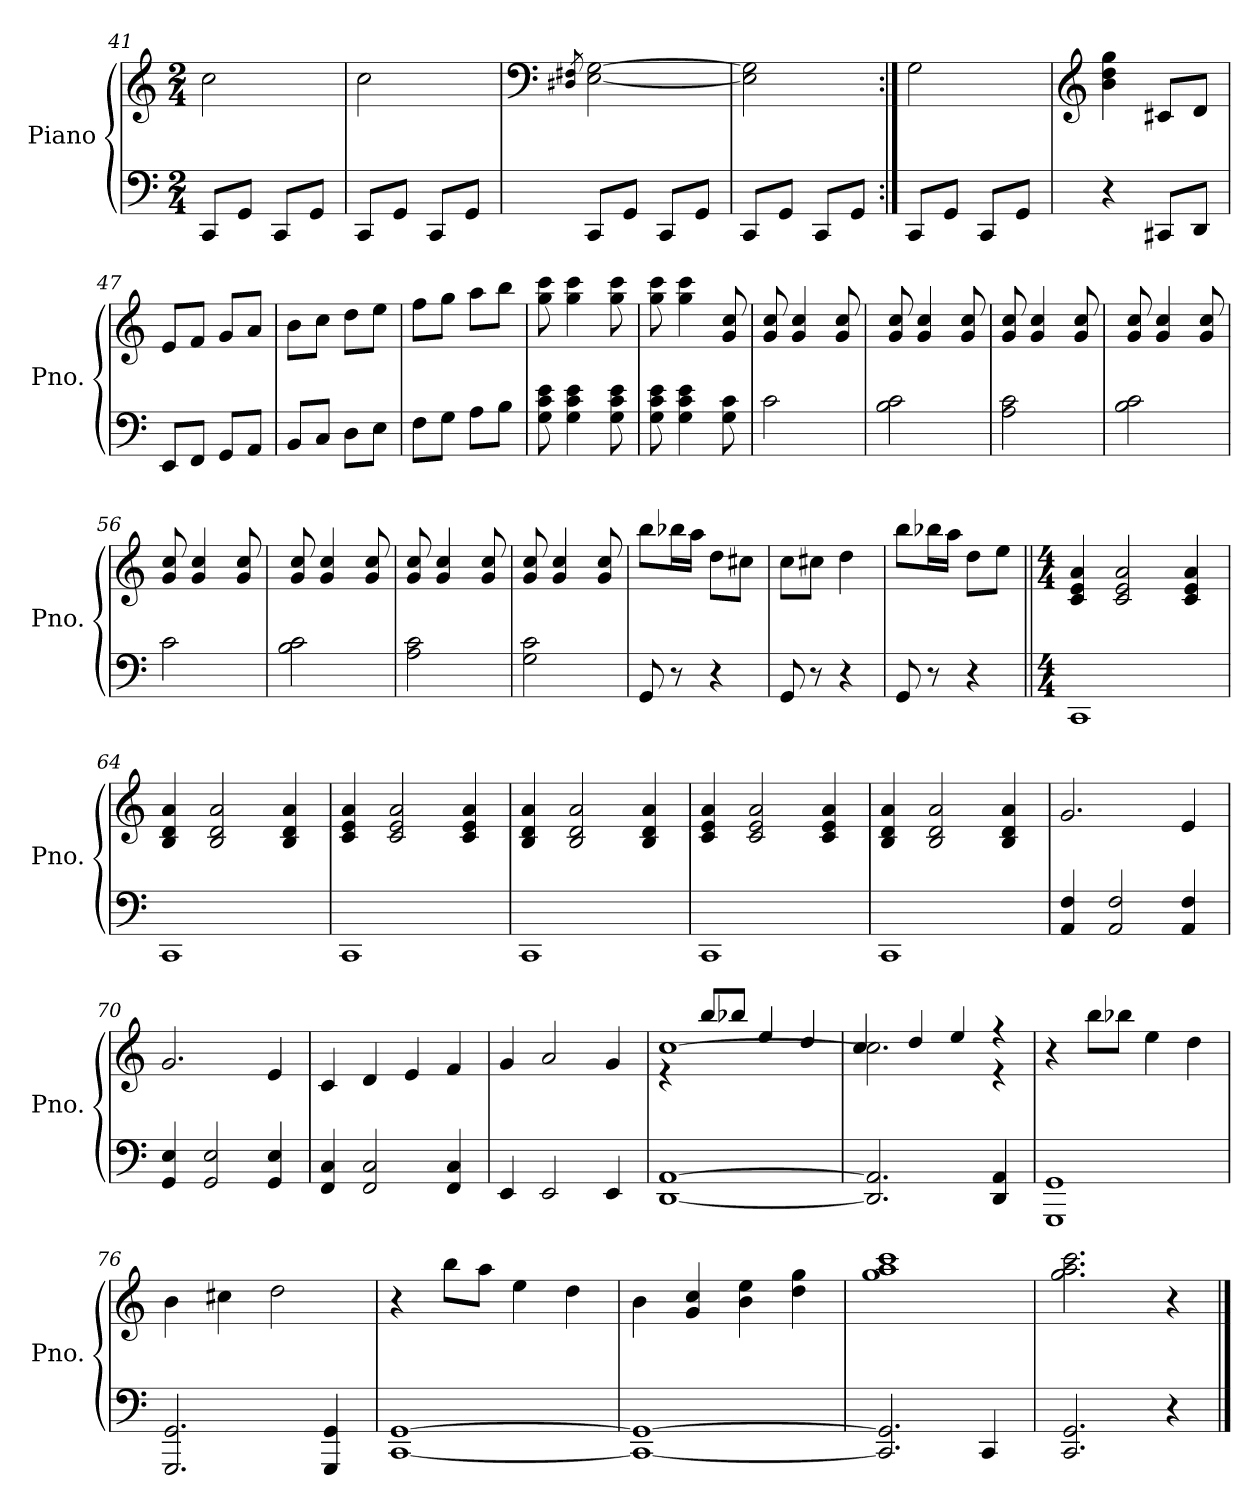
**kern	**kern
*part1	*part1
*staff2	*staff1
*I"Piano	*
*I'Pno.	*
*clefF4	*clefG2
*k[]	*k[]
*M2/4	*M2/4
=41	=41
8CC/L	2cc\
8GG/J	.
8CC/L	.
8GG/J	.
=42	=42
8CC/L	2cc\
8GG/J	.
8CC/L	.
8GG/J	.
=43	=43
*	*clefF4
.	8qD#X/ 8qF#X/
8CC/L	[2E\ [2G\
8GG/J	.
8CC/L	.
8GG/J	.
!!LO:LB:g=z
=44	=44
8CC/L	2E\] 2G\]
8GG/J	.
8CC/L	.
8GG/J	.
=45:|!	=45:|!
8CC/L	2G\
8GG/J	.
8CC/L	.
8GG/J	.
=46	=46
*	*clefG2
4r	4b\ 4dd\ 4gg\
8CC#X/L	8c#X/L
8DD/J	8d/J
=47	=47
8EE/L	8e/L
8FF/J	8f/J
8GG/L	8g/L
8AA/J	8a/J
=48	=48
8BB/L	8b\L
8C/J	8cc\J
8D\L	8dd\L
8E\J	8ee\J
=49	=49
8F\L	8ff\L
8G\J	8gg\J
8A\L	8aa\L
8B\J	8bb\J
=50	=50
8G\ 8c\ 8e\	8gg\ 8ccc\
4G\ 4c\ 4e\	4gg\ 4ccc\
8G\ 8c\ 8e\	8gg\ 8ccc\
=51	=51
8G\ 8c\ 8e\	8gg\ 8ccc\
4G\ 4c\ 4e\	4gg\ 4ccc\
8G\ 8c\	8g/ 8cc/
!!LO:LB:g=z
=52	=52
2c\	8g/ 8cc/
.	4g/ 4cc/
.	8g/ 8cc/
=53	=53
2B\ 2c\	8g/ 8cc/
.	4g/ 4cc/
.	8g/ 8cc/
=54	=54
2A\ 2c\	8g/ 8cc/
.	4g/ 4cc/
.	8g/ 8cc/
=55	=55
2B\ 2c\	8g/ 8cc/
.	4g/ 4cc/
.	8g/ 8cc/
=56	=56
2c\	8g/ 8cc/
.	4g/ 4cc/
.	8g/ 8cc/
=57	=57
2B\ 2c\	8g/ 8cc/
.	4g/ 4cc/
.	8g/ 8cc/
=58	=58
2A\ 2c\	8g/ 8cc/
.	4g/ 4cc/
.	8g/ 8cc/
=59	=59
2G\ 2c\	8g/ 8cc/
.	4g/ 4cc/
.	8g/ 8cc/
!!LO:LB:g=z
=60	=60
8GG/	8bb\L
8r	16bb-X\L
.	16aa\JJ
4r	8dd\L
.	8cc#X\J
=61	=61
8GG/	8cc\L
8r	8cc#X\J
4r	4dd\
=62	=62
8GG/	8bb\L
8r	16bb-X\L
.	16aa\JJ
4r	8dd\L
.	8ee\J
=63||	=63||
*M4/4	*M4/4
1CC	4c/ 4e/ 4a/
.	2c/ 2e/ 2a/
.	4c/ 4e/ 4a/
=64	=64
1CC	4B/ 4d/ 4a/
.	2B/ 2d/ 2a/
.	4B/ 4d/ 4a/
=65	=65
1CC	4c/ 4e/ 4a/
.	2c/ 2e/ 2a/
.	4c/ 4e/ 4a/
=66	=66
1CC	4B/ 4d/ 4a/
.	2B/ 2d/ 2a/
.	4B/ 4d/ 4a/
!!LO:LB:g=z
=67	=67
1CC	4c/ 4e/ 4a/
.	2c/ 2e/ 2a/
.	4c/ 4e/ 4a/
=68	=68
1CC	4B/ 4d/ 4a/
.	2B/ 2d/ 2a/
.	4B/ 4d/ 4a/
=69	=69
4AA/ 4F/	2.g/
2AA/ 2F/	.
4AA/ 4F/	4e/
=70	=70
4GG/ 4E/	2.g/
2GG/ 2E/	.
4GG/ 4E/	4e/
=71	=71
4FF/ 4C/	4c/
2FF/ 2C/	4d/
.	4e/
4FF/ 4C/	4f/
=72	=72
4EE/	4g/
2EE/	2a/
4EE/	4g/
=73	=73
*	*^
[1DD [1AA	[1cc	4r
.	.	8bb/L
.	.	8bb-X/J
.	.	4ee/
.	.	4dd/
=74	=74	=74
2.DD/] 2.AA/]	2.cc\]	4cc/
.	.	4dd/
.	.	4ee/
4DD/ 4AA/	4r	4r
!!LO:LB:g=z	!!
=75	=75	=75
1GGG 1GG	4ryy	4r
.	4ryy	8bb\L
.	.	8bb-X\J
.	2ryy	4ee\
.	.	4dd\
=76	=76	=76
2.GGG/ 2.GG/	1ryy	4b\
.	.	4cc#X\
.	.	2dd\
4GGG/ 4GG/	.	.
*	*v	*v
=77	=77
[1CC [1GG	4r
.	8bb\L
.	8aa\J
.	4ee\
.	4dd\
=78	=78
1CC_ 1GG_	4b\
.	4g/ 4cc/
.	4b\ 4ee\
.	4dd\ 4gg\
=79	=79
2.CC/] 2.GG/]	1gg 1aa 1ccc
4CC/	.
=80	=80
2.CC/ 2.GG/	2.gg\ 2.aa\ 2.ccc\
4r	4r
==	==
*-	*-
